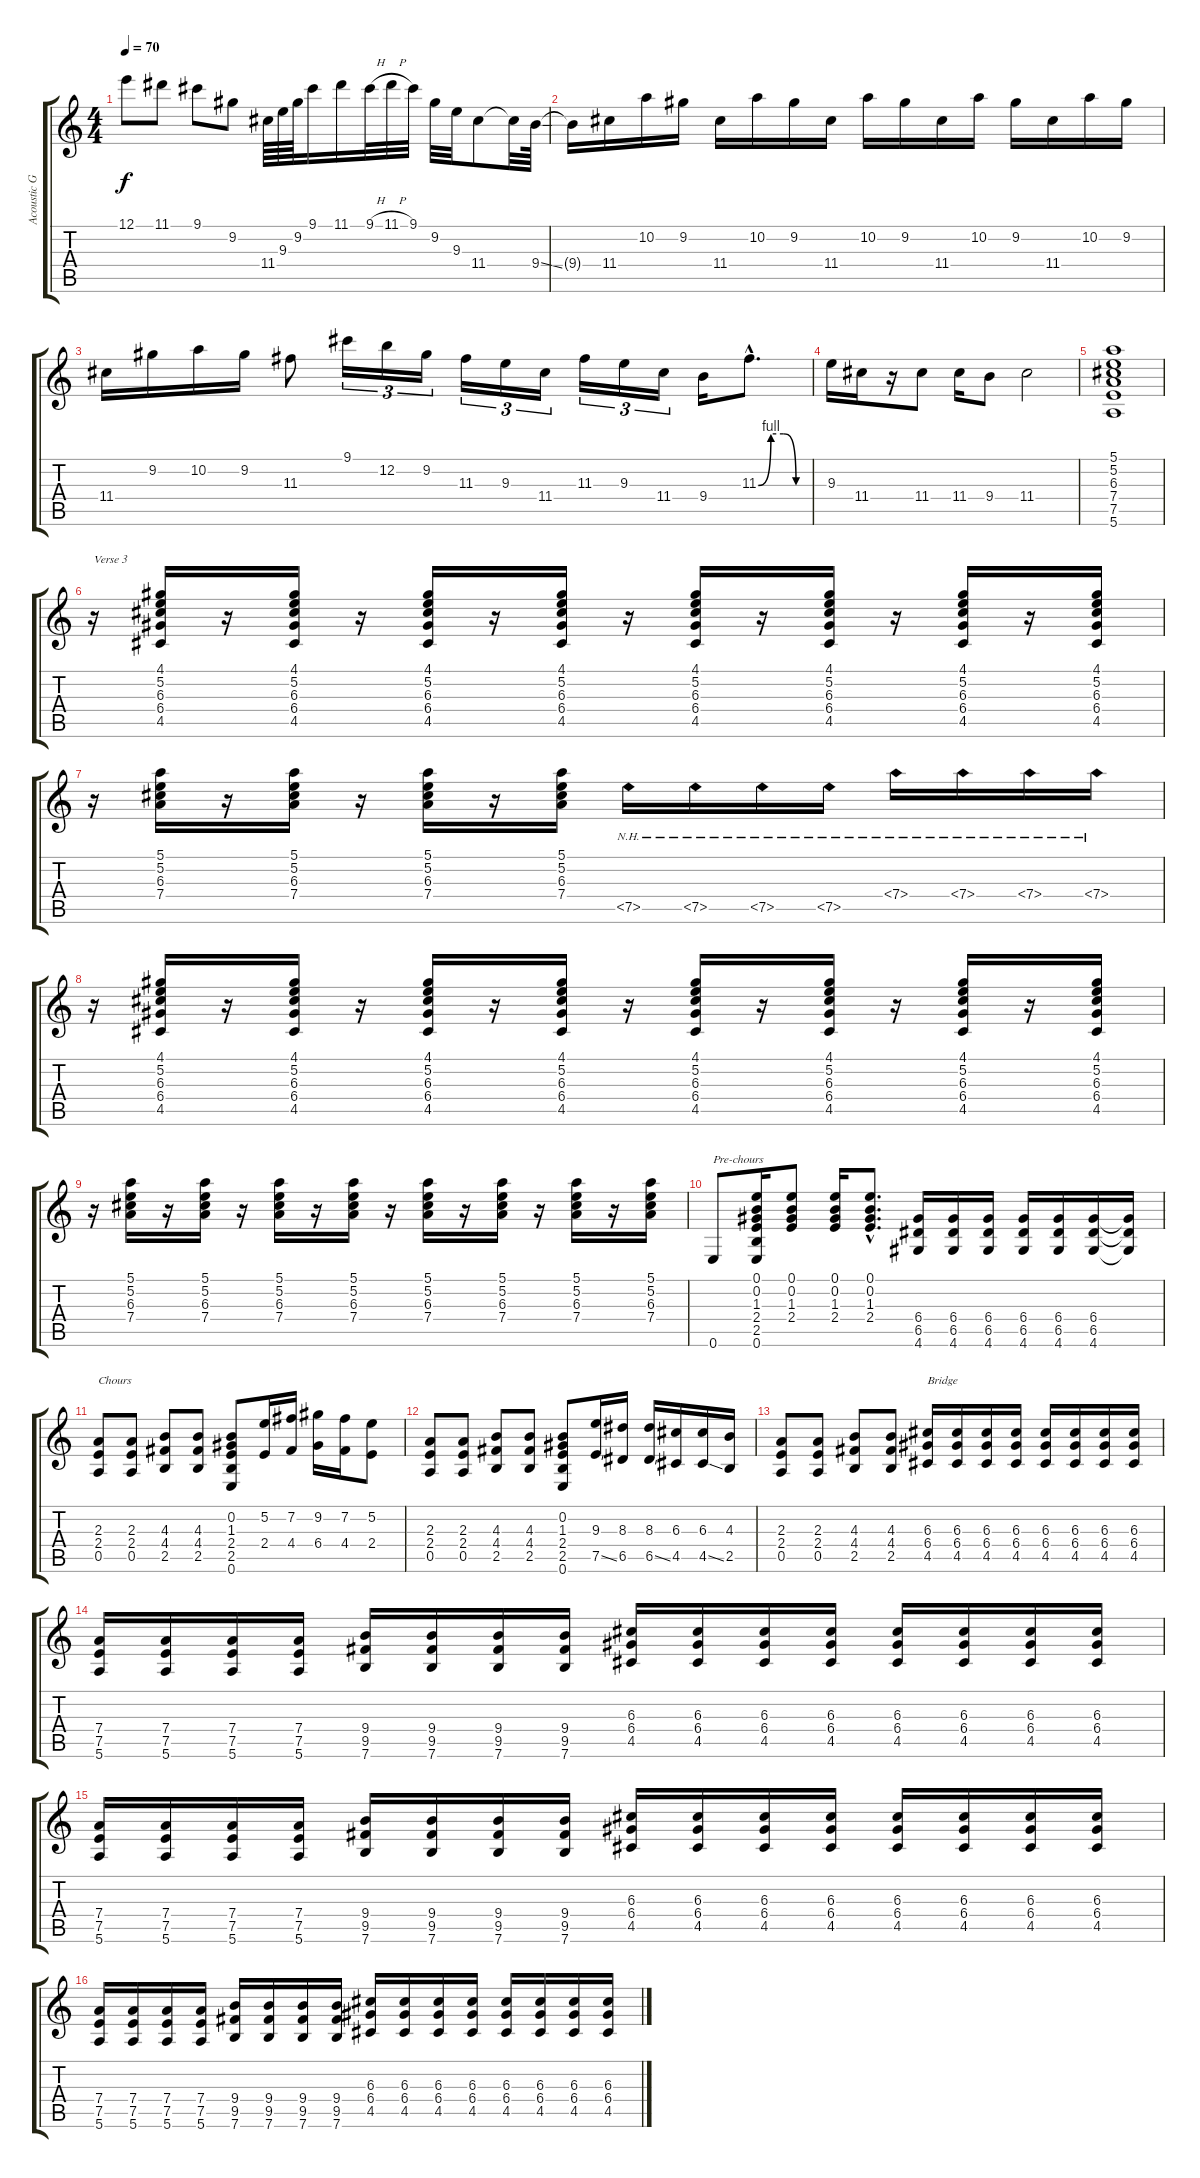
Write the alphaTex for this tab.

\track ("Acoustic Guitar" "Acoustic G") {instrument acousticguitarnylon}
\staff {score tabs}
\tuning (E4 B3 G3 D3 A2 E2) {hide}
\ts (4 4)
\tempo 70
\clef g2
\ks c
12.1.8{dy f} 11.1.8 9.1.8 9.2.8 11.4.64 9.3.64 9.2.64 9.1.16 11.1.16 9.1{h}.32 11.1{h}.32 9.1.32 9.2.32 9.3.32 11.4.8 11.4{t}.32 9.4{ss}.64 |
9.4{t}.16 11.4.16 10.2.16 9.2.16 11.4.16 10.2.16 9.2.16 11.4.16 10.2.16 9.2.16 11.4.16 10.2.16 9.2.16 11.4.16 10.2.16 9.2.16 |
11.4.16 9.2.16 10.2.16 9.2.16 11.3.8 9.1.16{tu (3 2)} 12.2.16{tu (3 2)} 9.2.16{tu (3 2)} 11.3.16{tu (3 2)} 9.3.16{tu (3 2)} 11.4.16{tu (3 2)} 11.3.16{tu (3 2)} 9.3.16{tu (3 2)} 11.4.16{tu (3 2)} 9.4.16 11.3{be (custom 0 0 15 4 30 4 45 0 60 0) hac}.8{d} |
9.3.16 11.4.16 r.16 11.4.8 11.4.16 9.4.8 11.4.2 |
(5.1 5.2 6.3 7.4 7.5 5.6).1 |
r.16{txt "Verse 3"} (4.1 5.2 6.3 6.4 4.5).16 r.16 (4.1 5.2 6.3 6.4 4.5).16 r.16 (4.1 5.2 6.3 6.4 4.5).16 r.16 (4.1 5.2 6.3 6.4 4.5).16 r.16 (4.1 5.2 6.3 6.4 4.5).16 r.16 (4.1 5.2 6.3 6.4 4.5).16 r.16 (4.1 5.2 6.3 6.4 4.5).16 r.16 (4.1 5.2 6.3 6.4 4.5).16 |
r.16 (5.1 5.2 6.3 7.4).16 r.16 (5.1 5.2 6.3 7.4).16 r.16 (5.1 5.2 6.3 7.4).16 r.16 (5.1 5.2 6.3 7.4).16 7.5{nh}.16 7.5{nh}.16 7.5{nh}.16 7.5{nh}.16 7.4{nh}.16 7.4{nh}.16 7.4{nh}.16 7.4{nh}.16 |
r.16 (4.1 5.2 6.3 6.4 4.5).16 r.16 (4.1 5.2 6.3 6.4 4.5).16 r.16 (4.1 5.2 6.3 6.4 4.5).16 r.16 (4.1 5.2 6.3 6.4 4.5).16 r.16 (4.1 5.2 6.3 6.4 4.5).16 r.16 (4.1 5.2 6.3 6.4 4.5).16 r.16 (4.1 5.2 6.3 6.4 4.5).16 r.16 (4.1 5.2 6.3 6.4 4.5).16 |
r.16 (5.1 5.2 6.3 7.4).16 r.16 (5.1 5.2 6.3 7.4).16 r.16 (5.1 5.2 6.3 7.4).16 r.16 (5.1 5.2 6.3 7.4).16 r.16 (5.1 5.2 6.3 7.4).16 r.16 (5.1 5.2 6.3 7.4).16 r.16 (5.1 5.2 6.3 7.4).16 r.16 (5.1 5.2 6.3 7.4).16 |
0.6.8{txt "Pre-chours"} (0.1 0.2 1.3 2.4 2.5 0.6).16 (0.1 0.2 1.3 2.4).8 (0.1 0.2 1.3 2.4).16 (0.1{hac} 0.2{hac} 1.3{hac} 2.4{hac}).8{d} (6.4 6.5 4.6).16 (6.4 6.5 4.6).16 (6.4 6.5 4.6).16 (6.4 6.5 4.6).16 (6.4 6.5 4.6).16 (6.4 6.5 4.6).16 (6.4{t} 6.5{t} 4.6{t}).16 |
(2.3 2.4 0.5).8{txt "Chours"} (2.3 2.4 0.5).8 (4.3 4.4 2.5).8 (4.3 4.4 2.5).8 (0.2 1.3 2.4 2.5 0.6).8 (5.2 2.4).16 (7.2 4.4).16 (9.2 6.4).16 (7.2 4.4).16 (5.2 2.4).8 |
(2.3 2.4 0.5).8 (2.3 2.4 0.5).8 (4.3 4.4 2.5).8 (4.3 4.4 2.5).8 (0.2 1.3 2.4 2.5 0.6).8 (9.3 7.5{ss}).16 (8.3 6.5).16 (8.3 6.5{ss}).16 (6.3 4.5).16 (6.3 4.5{ss}).16 (4.3 2.5).16 |
(2.3 2.4 0.5).8 (2.3 2.4 0.5).8 (4.3 4.4 2.5).8 (4.3 4.4 2.5).8 (6.3 6.4 4.5).16{txt "Bridge"} (6.3 6.4 4.5).16 (6.3 6.4 4.5).16 (6.3 6.4 4.5).16 (6.3 6.4 4.5).16 (6.3 6.4 4.5).16 (6.3 6.4 4.5).16 (6.3 6.4 4.5).16 |
(7.4 7.5 5.6).16 (7.4 7.5 5.6).16 (7.4 7.5 5.6).16 (7.4 7.5 5.6).16 (9.4 9.5 7.6).16 (9.4 9.5 7.6).16 (9.4 9.5 7.6).16 (9.4 9.5 7.6).16 (6.3 6.4 4.5).16 (6.3 6.4 4.5).16 (6.3 6.4 4.5).16 (6.3 6.4 4.5).16 (6.3 6.4 4.5).16 (6.3 6.4 4.5).16 (6.3 6.4 4.5).16 (6.3 6.4 4.5).16 |
(7.4 7.5 5.6).16 (7.4 7.5 5.6).16 (7.4 7.5 5.6).16 (7.4 7.5 5.6).16 (9.4 9.5 7.6).16 (9.4 9.5 7.6).16 (9.4 9.5 7.6).16 (9.4 9.5 7.6).16 (6.3 6.4 4.5).16 (6.3 6.4 4.5).16 (6.3 6.4 4.5).16 (6.3 6.4 4.5).16 (6.3 6.4 4.5).16 (6.3 6.4 4.5).16 (6.3 6.4 4.5).16 (6.3 6.4 4.5).16 |
(7.4 7.5 5.6).16 (7.4 7.5 5.6).16 (7.4 7.5 5.6).16 (7.4 7.5 5.6).16 (9.4 9.5 7.6).16 (9.4 9.5 7.6).16 (9.4 9.5 7.6).16 (9.4 9.5 7.6).16 (6.3 6.4 4.5).16 (6.3 6.4 4.5).16 (6.3 6.4 4.5).16 (6.3 6.4 4.5).16 (6.3 6.4 4.5).16 (6.3 6.4 4.5).16 (6.3 6.4 4.5).16 (6.3 6.4 4.5).16
